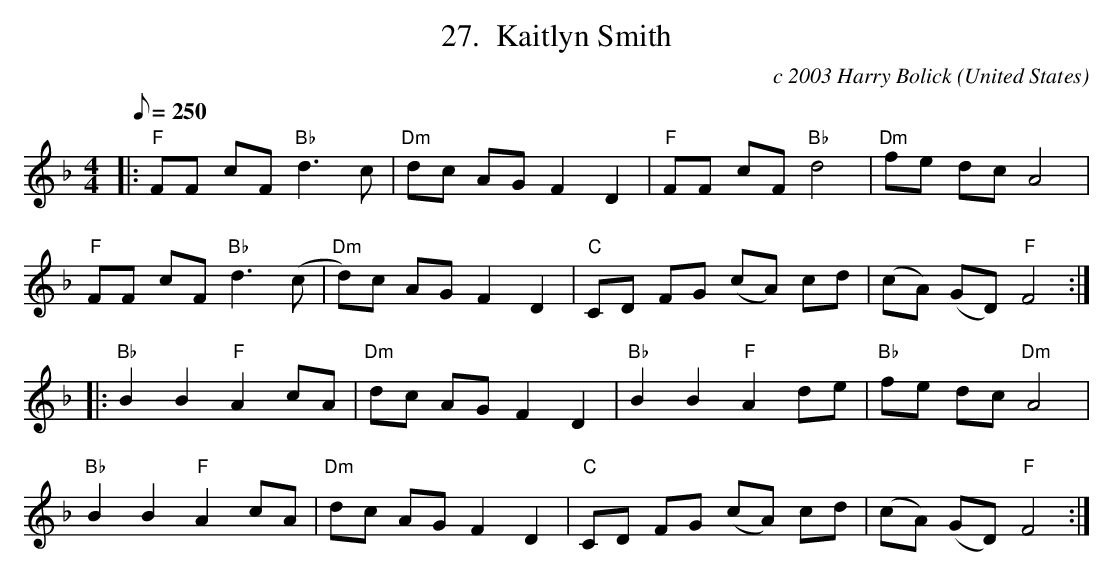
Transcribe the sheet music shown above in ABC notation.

X:1
T:27.  Kaitlyn Smith
C:c 2003 Harry Bolick
O:United States
M:4/4
L:1/8
Q:250
K:F
|: "F" FF cF "Bb"d3 c | "Dm" dc AG F2 D2|"F" FF cF "Bb"d4  | "Dm" fe dc  A4 |
 "F" FF cF "Bb" d3 (c |"Dm" d)c AG F2 D2 | "C" CD FG (cA) cd |(cA) (GD) "F" F4:|
|: "Bb" B2B2 "F"A2 cA | "Dm" dc AG F2 D2 | "Bb" B2B2 "F" A2 de  | "Bb"fe dc "Dm" A4 |
"Bb" B2B2 "F"A2 cA | "Dm" dc AG F2 D2 | "C"CD FG (cA) cd |(cA) (GD)  "F"F4:|
